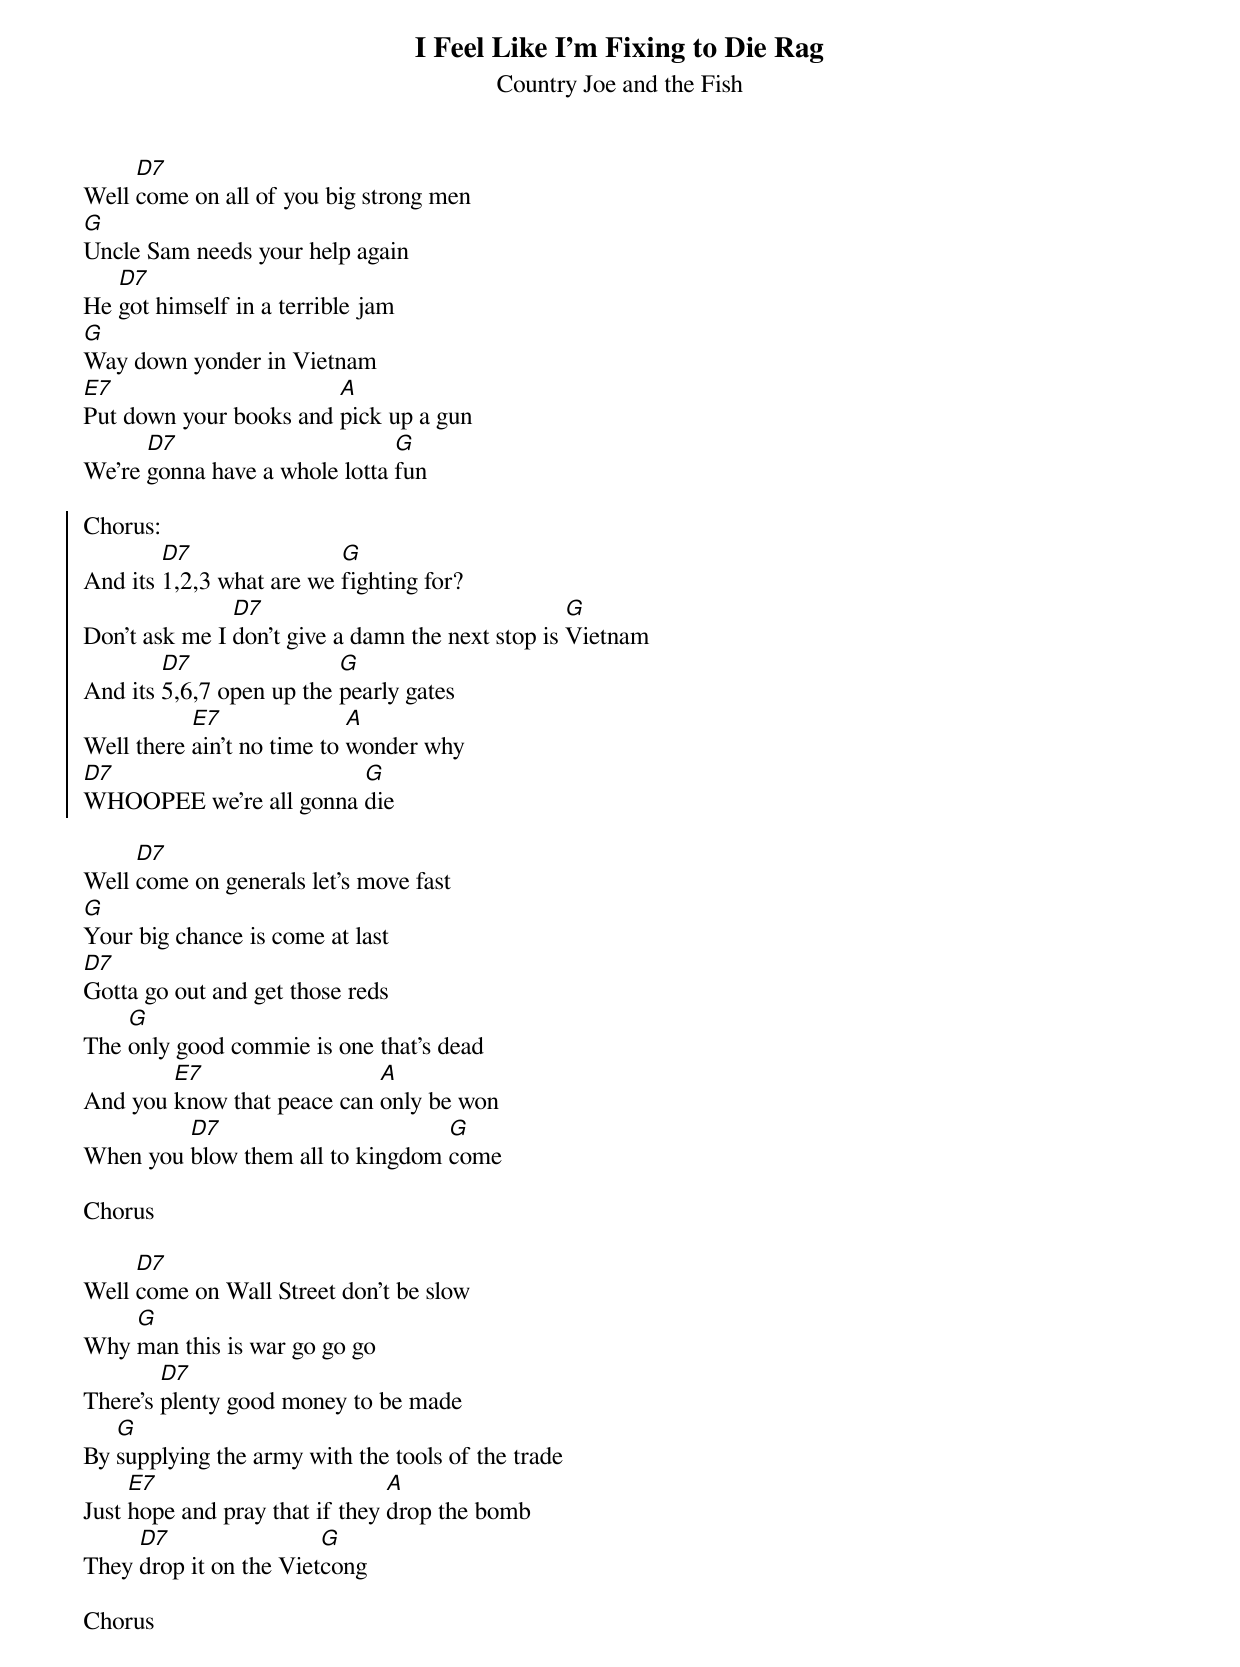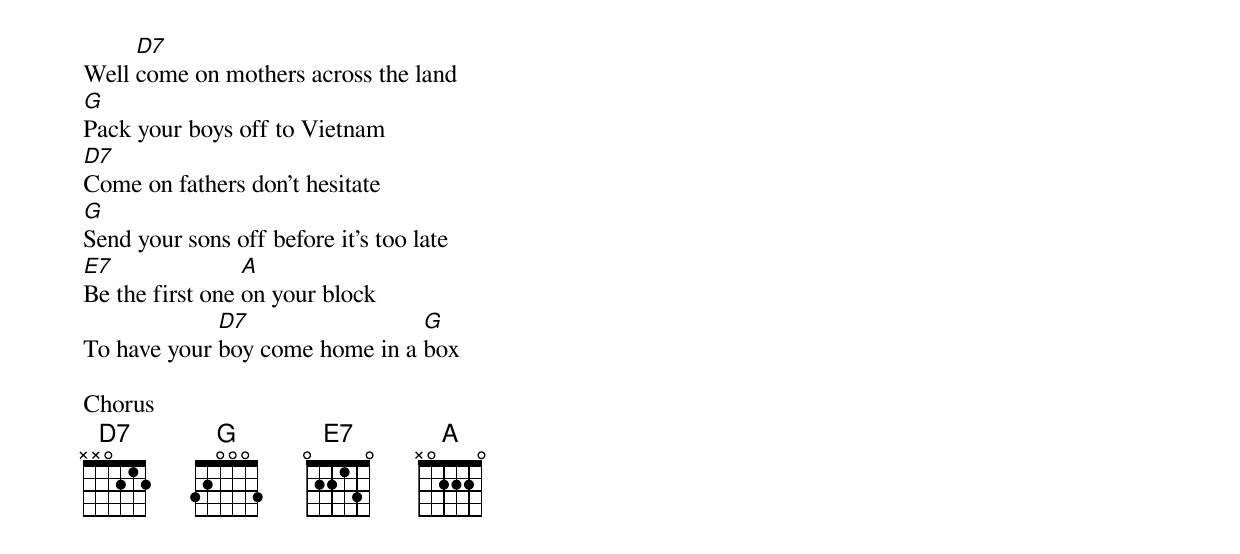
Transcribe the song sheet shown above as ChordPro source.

{t:I Feel Like I'm Fixing to Die Rag}
{st:Country Joe and the Fish}

Well [D7]come on all of you big strong men
[G]Uncle Sam needs your help again
He [D7]got himself in a terrible jam
[G]Way down yonder in Vietnam
[E7]Put down your books and [A]pick up a gun
We're [D7]gonna have a whole lotta [G]fun

{soc}
Chorus:
And its [D7]1,2,3 what are we [G]fighting for?
Don't ask me I [D7]don't give a damn the next stop is [G]Vietnam
And its [D7]5,6,7 open up the [G]pearly gates
Well there [E7]ain't no time to [A]wonder why
[D7]WHOOPEE we're all gonna [G]die
{eoc}

Well [D7]come on generals let's move fast
[G]Your big chance is come at last
[D7]Gotta go out and get those reds
The [G]only good commie is one that's dead
And you [E7]know that peace can [A]only be won
When you [D7]blow them all to kingdom [G]come

Chorus

Well [D7]come on Wall Street don't be slow
Why [G]man this is war go go go
There's [D7]plenty good money to be made
By [G]supplying the army with the tools of the trade
Just [E7]hope and pray that if they [A]drop the bomb
They [D7]drop it on the Viet[G]cong

Chorus

Well [D7]come on mothers across the land
[G]Pack your boys off to Vietnam
[D7]Come on fathers don't hesitate
[G]Send your sons off before it’s too late
[E7]Be the first one [A]on your block
To have your [D7]boy come home in a [G]box

Chorus
